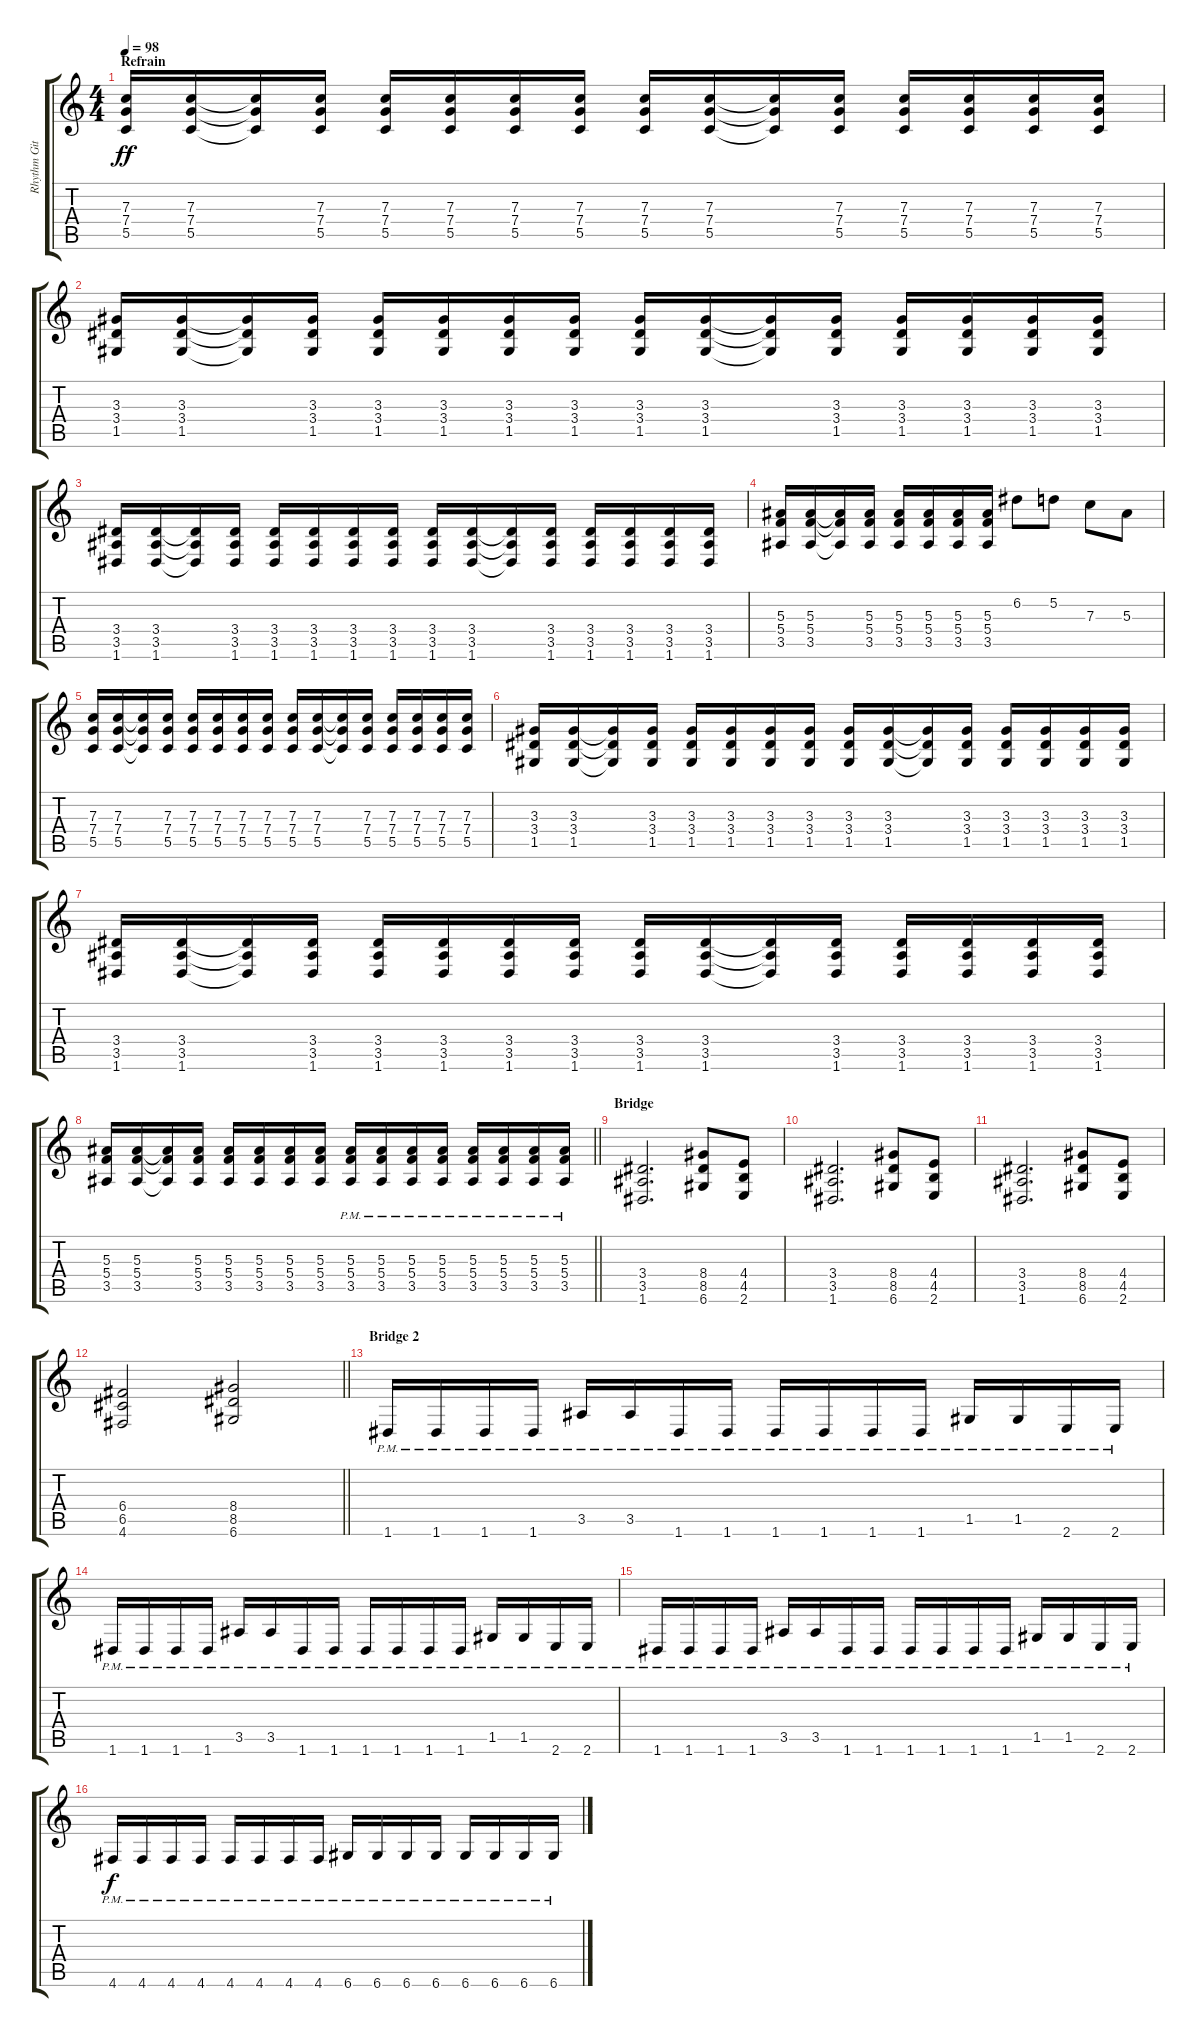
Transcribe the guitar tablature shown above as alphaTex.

\track ("Rhythm Gitarre" "Rhythm Git") {instrument distortionguitar}
\staff {score tabs}
\tuning (D4 A3 F3 C3 G2 D2) {hide}
\ts (4 4)
\section ("" "Refrain")
\tempo 98
\clef g2
\ks c
(7.3 7.4 5.5).16{dy ff} (7.3 7.4 5.5).16 (7.3{t} 7.4{t} 5.5{t}).16 (7.3 7.4 5.5).16 (7.3 7.4 5.5).16 (7.3 7.4 5.5).16 (7.3 7.4 5.5).16 (7.3 7.4 5.5).16 (7.3 7.4 5.5).16 (7.3 7.4 5.5).16 (7.3{t} 7.4{t} 5.5{t}).16 (7.3 7.4 5.5).16 (7.3 7.4 5.5).16 (7.3 7.4 5.5).16 (7.3 7.4 5.5).16 (7.3 7.4 5.5).16 |
(3.3 3.4 1.5).16 (3.3 3.4 1.5).16 (3.3{t} 3.4{t} 1.5{t}).16 (3.3 3.4 1.5).16 (3.3 3.4 1.5).16 (3.3 3.4 1.5).16 (3.3 3.4 1.5).16 (3.3 3.4 1.5).16 (3.3 3.4 1.5).16 (3.3 3.4 1.5).16 (3.3{t} 3.4{t} 1.5{t}).16 (3.3 3.4 1.5).16 (3.3 3.4 1.5).16 (3.3 3.4 1.5).16 (3.3 3.4 1.5).16 (3.3 3.4 1.5).16 |
(3.4 3.5 1.6).16 (3.4 3.5 1.6).16 (3.4{t} 3.5{t} 1.6{t}).16 (3.4 3.5 1.6).16 (3.4 3.5 1.6).16 (3.4 3.5 1.6).16 (3.4 3.5 1.6).16 (3.4 3.5 1.6).16 (3.4 3.5 1.6).16 (3.4 3.5 1.6).16 (3.4{t} 3.5{t} 1.6{t}).16 (3.4 3.5 1.6).16 (3.4 3.5 1.6).16 (3.4 3.5 1.6).16 (3.4 3.5 1.6).16 (3.4 3.5 1.6).16 |
(5.3 5.4 3.5).16 (5.3 5.4 3.5).16 (5.3{t} 5.4{t} 3.5{t}).16 (5.3 5.4 3.5).16 (5.3 5.4 3.5).16 (5.3 5.4 3.5).16 (5.3 5.4 3.5).16 (5.3 5.4 3.5).16 6.2.8 5.2.8 7.3.8 5.3.8 |
(7.3 7.4 5.5).16 (7.3 7.4 5.5).16 (7.3{t} 7.4{t} 5.5{t}).16 (7.3 7.4 5.5).16 (7.3 7.4 5.5).16 (7.3 7.4 5.5).16 (7.3 7.4 5.5).16 (7.3 7.4 5.5).16 (7.3 7.4 5.5).16 (7.3 7.4 5.5).16 (7.3{t} 7.4{t} 5.5{t}).16 (7.3 7.4 5.5).16 (7.3 7.4 5.5).16 (7.3 7.4 5.5).16 (7.3 7.4 5.5).16 (7.3 7.4 5.5).16 |
(3.3 3.4 1.5).16 (3.3 3.4 1.5).16 (3.3{t} 3.4{t} 1.5{t}).16 (3.3 3.4 1.5).16 (3.3 3.4 1.5).16 (3.3 3.4 1.5).16 (3.3 3.4 1.5).16 (3.3 3.4 1.5).16 (3.3 3.4 1.5).16 (3.3 3.4 1.5).16 (3.3{t} 3.4{t} 1.5{t}).16 (3.3 3.4 1.5).16 (3.3 3.4 1.5).16 (3.3 3.4 1.5).16 (3.3 3.4 1.5).16 (3.3 3.4 1.5).16 |
(3.4 3.5 1.6).16 (3.4 3.5 1.6).16 (3.4{t} 3.5{t} 1.6{t}).16 (3.4 3.5 1.6).16 (3.4 3.5 1.6).16 (3.4 3.5 1.6).16 (3.4 3.5 1.6).16 (3.4 3.5 1.6).16 (3.4 3.5 1.6).16 (3.4 3.5 1.6).16 (3.4{t} 3.5{t} 1.6{t}).16 (3.4 3.5 1.6).16 (3.4 3.5 1.6).16 (3.4 3.5 1.6).16 (3.4 3.5 1.6).16 (3.4 3.5 1.6).16 |
\barLineRight lightlight
(5.3 5.4 3.5).16 (5.3 5.4 3.5).16 (5.3{t} 5.4{t} 3.5{t}).16 (5.3 5.4 3.5).16 (5.3 5.4 3.5).16 (5.3 5.4 3.5).16 (5.3 5.4 3.5).16 (5.3 5.4 3.5).16 (5.3{pm} 5.4{pm} 3.5{pm}).16 (5.3{pm} 5.4{pm} 3.5{pm}).16 (5.3{pm} 5.4{pm} 3.5{pm}).16 (5.3{pm} 5.4{pm} 3.5{pm}).16 (5.3{pm} 5.4{pm} 3.5{pm}).16 (5.3{pm} 5.4{pm} 3.5{pm}).16 (5.3{pm} 5.4{pm} 3.5{pm}).16 (5.3{pm} 5.4{pm} 3.5{pm}).16 |
\section ("" "Bridge")
(3.4 3.5 1.6).2{d} (8.4 8.5 6.6).8 (4.4 4.5 2.6).8 |
(3.4 3.5 1.6).2{d} (8.4 8.5 6.6).8 (4.4 4.5 2.6).8 |
(3.4 3.5 1.6).2{d} (8.4 8.5 6.6).8 (4.4 4.5 2.6).8 |
\barLineRight lightlight
(6.4 6.5 4.6).2 (8.4 8.5 6.6).2 |
\section ("" "Bridge 2")
1.6{pm}.16 1.6{pm}.16 1.6{pm}.16 1.6{pm}.16 3.5{pm}.16 3.5{pm}.16 1.6{pm}.16 1.6{pm}.16 1.6{pm}.16 1.6{pm}.16 1.6{pm}.16 1.6{pm}.16 1.5{pm}.16 1.5{pm}.16 2.6{pm}.16 2.6{pm}.16 |
1.6{pm}.16 1.6{pm}.16 1.6{pm}.16 1.6{pm}.16 3.5{pm}.16 3.5{pm}.16 1.6{pm}.16 1.6{pm}.16 1.6{pm}.16 1.6{pm}.16 1.6{pm}.16 1.6{pm}.16 1.5{pm}.16 1.5{pm}.16 2.6{pm}.16 2.6{pm}.16 |
1.6{pm}.16 1.6{pm}.16 1.6{pm}.16 1.6{pm}.16 3.5{pm}.16 3.5{pm}.16 1.6{pm}.16 1.6{pm}.16 1.6{pm}.16 1.6{pm}.16 1.6{pm}.16 1.6{pm}.16 1.5{pm}.16 1.5{pm}.16 2.6{pm}.16 2.6{pm}.16 |
4.6{pm}.16{dy f} 4.6{pm}.16 4.6{pm}.16 4.6{pm}.16 4.6{pm}.16 4.6{pm}.16 4.6{pm}.16 4.6{pm}.16 6.6{pm}.16 6.6{pm}.16 6.6{pm}.16 6.6{pm}.16 6.6{pm}.16 6.6{pm}.16 6.6{pm}.16 6.6{pm}.16
